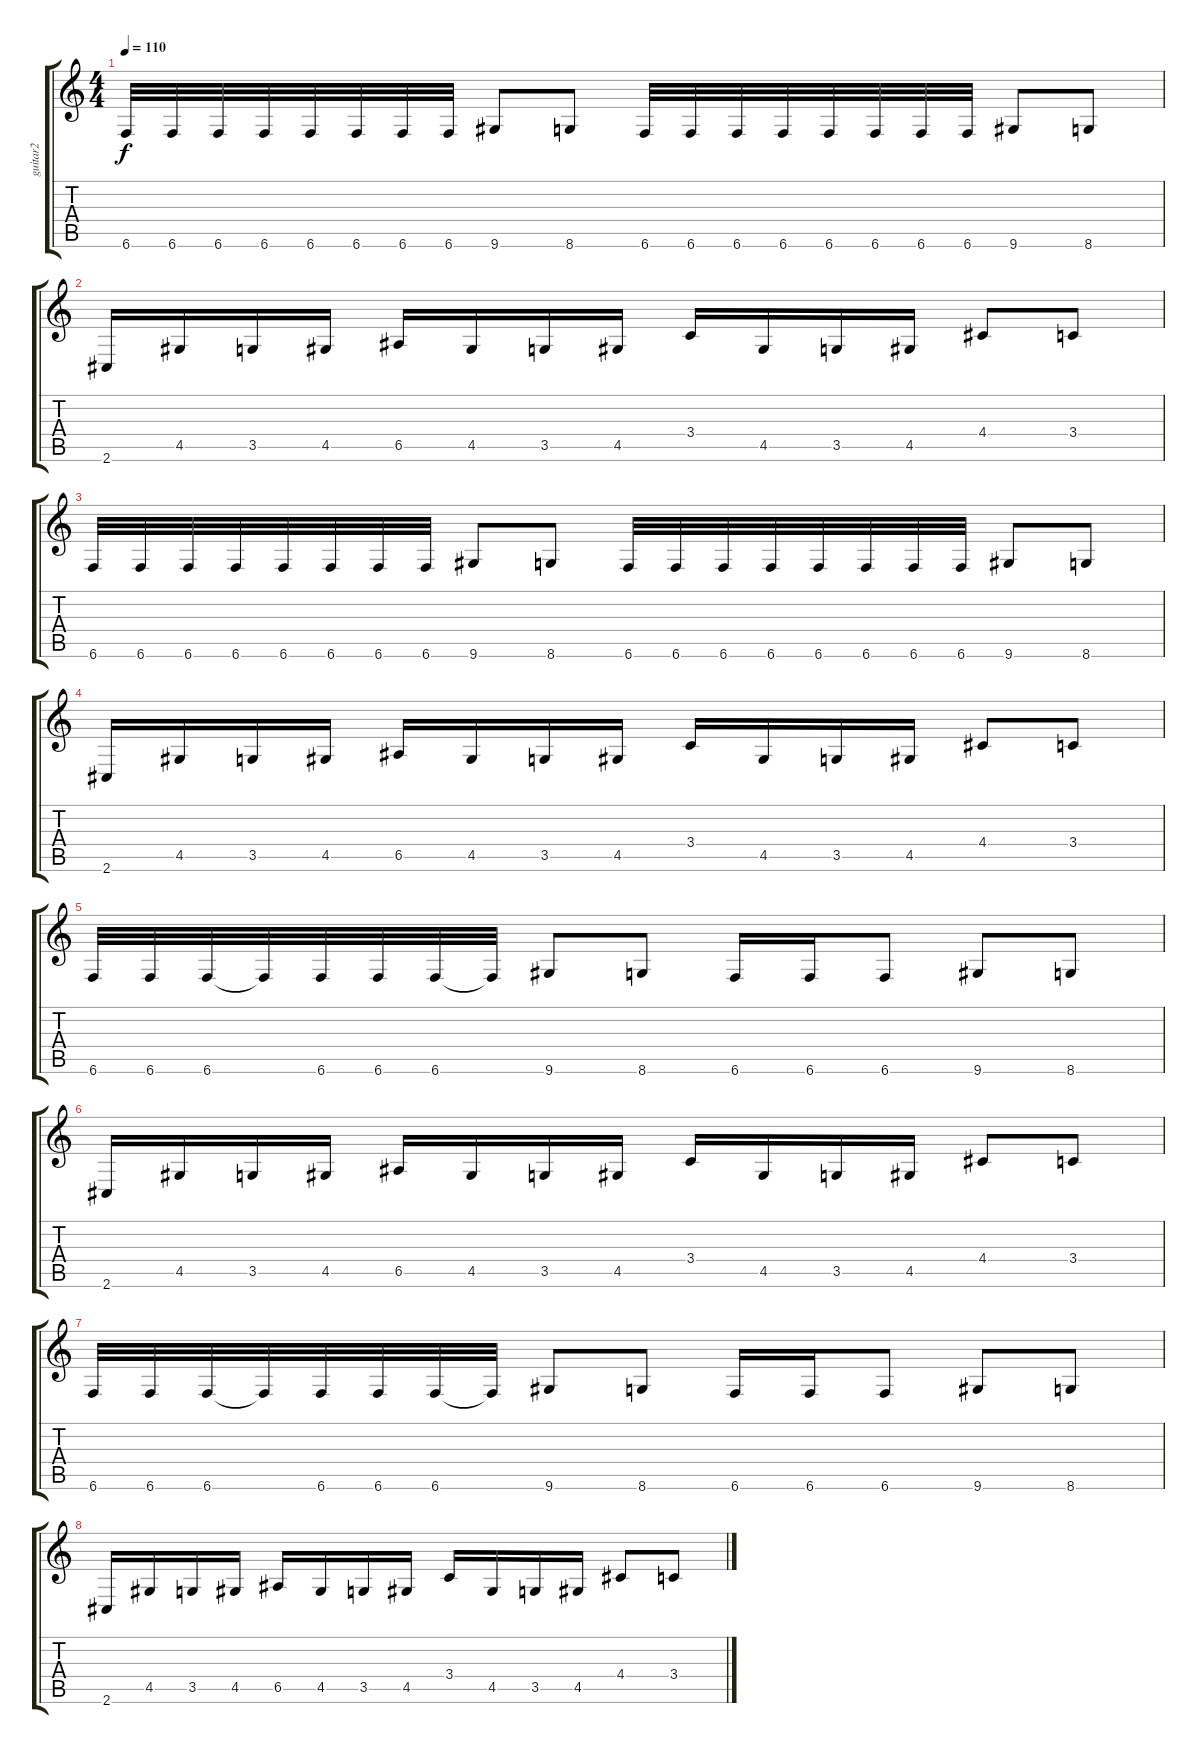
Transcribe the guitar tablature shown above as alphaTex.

\track ("guitar2" "guitar2") {instrument distortionguitar}
\staff {score tabs}
\tuning (B3 Gb3 D3 A2 E2 B1) {hide}
\ts (4 4)
\tempo 110
\clef g2
\ks c
6.6.32{dy f} 6.6.32 6.6.32 6.6.32 6.6.32 6.6.32 6.6.32 6.6.32 9.6.8 8.6.8 6.6.32 6.6.32 6.6.32 6.6.32 6.6.32 6.6.32 6.6.32 6.6.32 9.6.8 8.6.8 |
2.6.16 4.5.16 3.5.16 4.5.16 6.5.16 4.5.16 3.5.16 4.5.16 3.4.16 4.5.16 3.5.16 4.5.16 4.4.8 3.4.8 |
6.6.32 6.6.32 6.6.32 6.6.32 6.6.32 6.6.32 6.6.32 6.6.32 9.6.8 8.6.8 6.6.32 6.6.32 6.6.32 6.6.32 6.6.32 6.6.32 6.6.32 6.6.32 9.6.8 8.6.8 |
2.6.16 4.5.16 3.5.16 4.5.16 6.5.16 4.5.16 3.5.16 4.5.16 3.4.16 4.5.16 3.5.16 4.5.16 4.4.8 3.4.8 |
6.6.32 6.6.32 6.6.32 6.6{t}.32 6.6.32 6.6.32 6.6.32 6.6{t}.32 9.6.8 8.6.8 6.6.16 6.6.16 6.6.8 9.6.8 8.6.8 |
2.6.16 4.5.16 3.5.16 4.5.16 6.5.16 4.5.16 3.5.16 4.5.16 3.4.16 4.5.16 3.5.16 4.5.16 4.4.8 3.4.8 |
6.6.32 6.6.32 6.6.32 6.6{t}.32 6.6.32 6.6.32 6.6.32 6.6{t}.32 9.6.8 8.6.8 6.6.16 6.6.16 6.6.8 9.6.8 8.6.8 |
2.6.16 4.5.16 3.5.16 4.5.16 6.5.16 4.5.16 3.5.16 4.5.16 3.4.16 4.5.16 3.5.16 4.5.16 4.4.8 3.4.8
